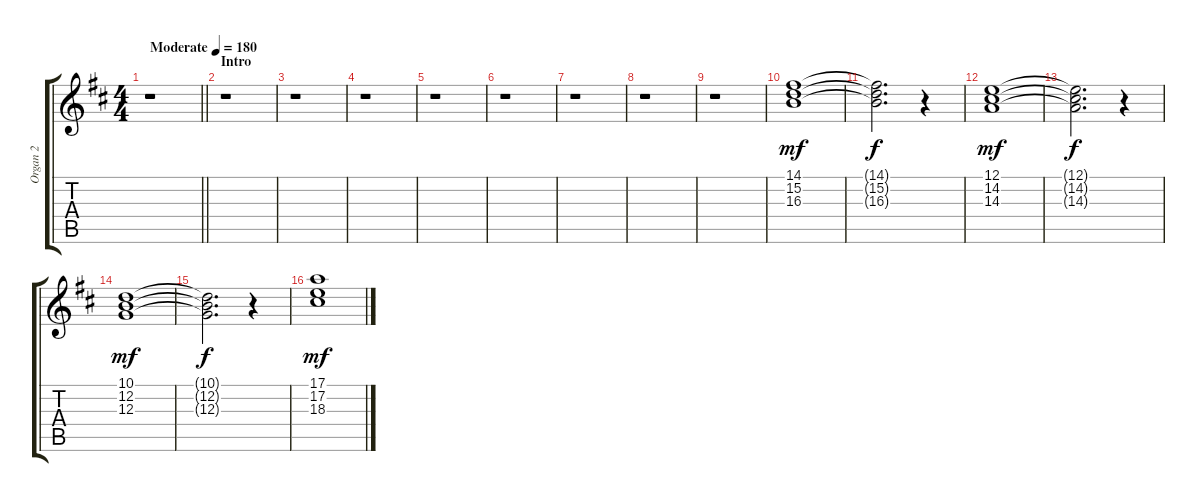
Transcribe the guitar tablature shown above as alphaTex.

\track ("Organ 2" "Organ 2") {instrument rockorgan}
\staff {score tabs}
\tuning (E4 B3 G3 D3 A2 E2) {hide}
\ts (4 4)
\tempo (180 "Moderate")
\clef g2
\barLineRight lightlight
\ks bminor
r.1{dy mf instrument rockorgan} |
\section ("" "Intro")
r.1 |
r.1 |
r.1 |
r.1 |
r.1 |
r.1 |
r.1 |
r.1 |
(14.1 15.2 16.3).1 |
(14.1{t} 15.2{t} 16.3{t}).2{d dy f} r.4 |
(12.1 14.2 14.3).1{dy mf} |
(12.1{t} 14.2{t} 14.3{t}).2{d dy f} r.4 |
(10.1 12.2 12.3).1{dy mf} |
(10.1{t} 12.2{t} 12.3{t}).2{d dy f} r.4 |
(17.1 17.2 18.3).1{dy mf}
